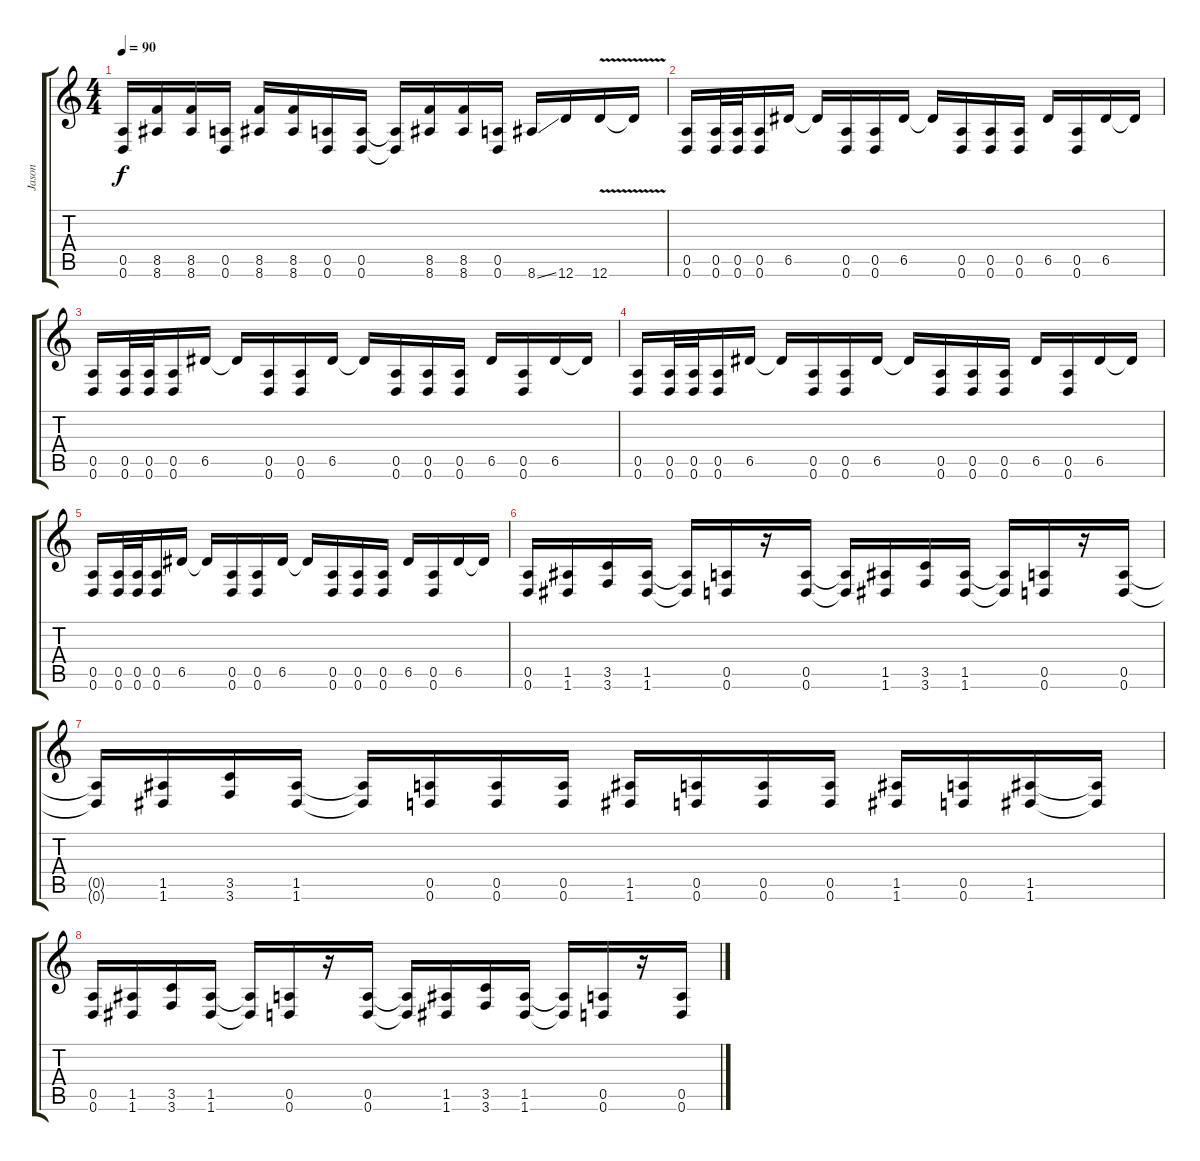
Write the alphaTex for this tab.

\track ("Jason" "Jason") {instrument distortionguitar}
\staff {score tabs}
\tuning (E4 B3 G3 D3 A2 D2) {hide}
\ts (4 4)
\tempo 90
\clef g2
\ks c
(0.5{t} 0.6{t}).16{dy f} (8.5 8.6).16 (8.5 8.6).16 (0.5 0.6).16 (8.5 8.6).16 (8.5 8.6).16 (0.5 0.6).16 (0.5 0.6).16 (0.5{t} 0.6{t}).16 (8.5 8.6).16 (8.5 8.6).16 (0.5 0.6).16 8.6{ss}.16 12.6.16 12.6{v}.16 12.6{t}.16 |
(0.5 0.6).16 (0.5 0.6).32 (0.5 0.6).32 (0.5 0.6).16 6.5.16 6.5{t}.16 (0.5 0.6).16 (0.5 0.6).16 6.5.16 6.5{t}.16 (0.5 0.6).16 (0.5 0.6).16 (0.5 0.6).16 6.5.16 (0.5 0.6).16 6.5.16 6.5{t}.16 |
(0.5 0.6).16 (0.5 0.6).32 (0.5 0.6).32 (0.5 0.6).16 6.5.16 6.5{t}.16 (0.5 0.6).16 (0.5 0.6).16 6.5.16 6.5{t}.16 (0.5 0.6).16 (0.5 0.6).16 (0.5 0.6).16 6.5.16 (0.5 0.6).16 6.5.16 6.5{t}.16 |
(0.5 0.6).16 (0.5 0.6).32 (0.5 0.6).32 (0.5 0.6).16 6.5.16 6.5{t}.16 (0.5 0.6).16 (0.5 0.6).16 6.5.16 6.5{t}.16 (0.5 0.6).16 (0.5 0.6).16 (0.5 0.6).16 6.5.16 (0.5 0.6).16 6.5.16 6.5{t}.16 |
(0.5 0.6).16 (0.5 0.6).32 (0.5 0.6).32 (0.5 0.6).16 6.5.16 6.5{t}.16 (0.5 0.6).16 (0.5 0.6).16 6.5.16 6.5{t}.16 (0.5 0.6).16 (0.5 0.6).16 (0.5 0.6).16 6.5.16 (0.5 0.6).16 6.5.16 6.5{t}.16 |
(0.5 0.6).16 (1.5 1.6).16 (3.5 3.6).16 (1.5 1.6).16 (1.5{t} 1.6{t}).16 (0.5 0.6).16 r.16 (0.5 0.6).16 (0.5{t} 0.6{t}).16 (1.5 1.6).16 (3.5 3.6).16 (1.5 1.6).16 (1.5{t} 1.6{t}).16 (0.5 0.6).16 r.16 (0.5 0.6).16 |
(0.5{t} 0.6{t}).16 (1.5 1.6).16 (3.5 3.6).16 (1.5 1.6).16 (1.5{t} 1.6{t}).16 (0.5 0.6).16 (0.5 0.6).16 (0.5 0.6).16 (1.5 1.6).16 (0.5 0.6).16 (0.5 0.6).16 (0.5 0.6).16 (1.5 1.6).16 (0.5 0.6).16 (1.5 1.6).16 (1.5{t} 1.6{t}).16 |
(0.5 0.6).16 (1.5 1.6).16 (3.5 3.6).16 (1.5 1.6).16 (1.5{t} 1.6{t}).16 (0.5 0.6).16 r.16 (0.5 0.6).16 (0.5{t} 0.6{t}).16 (1.5 1.6).16 (3.5 3.6).16 (1.5 1.6).16 (1.5{t} 1.6{t}).16 (0.5 0.6).16 r.16 (0.5 0.6).16
